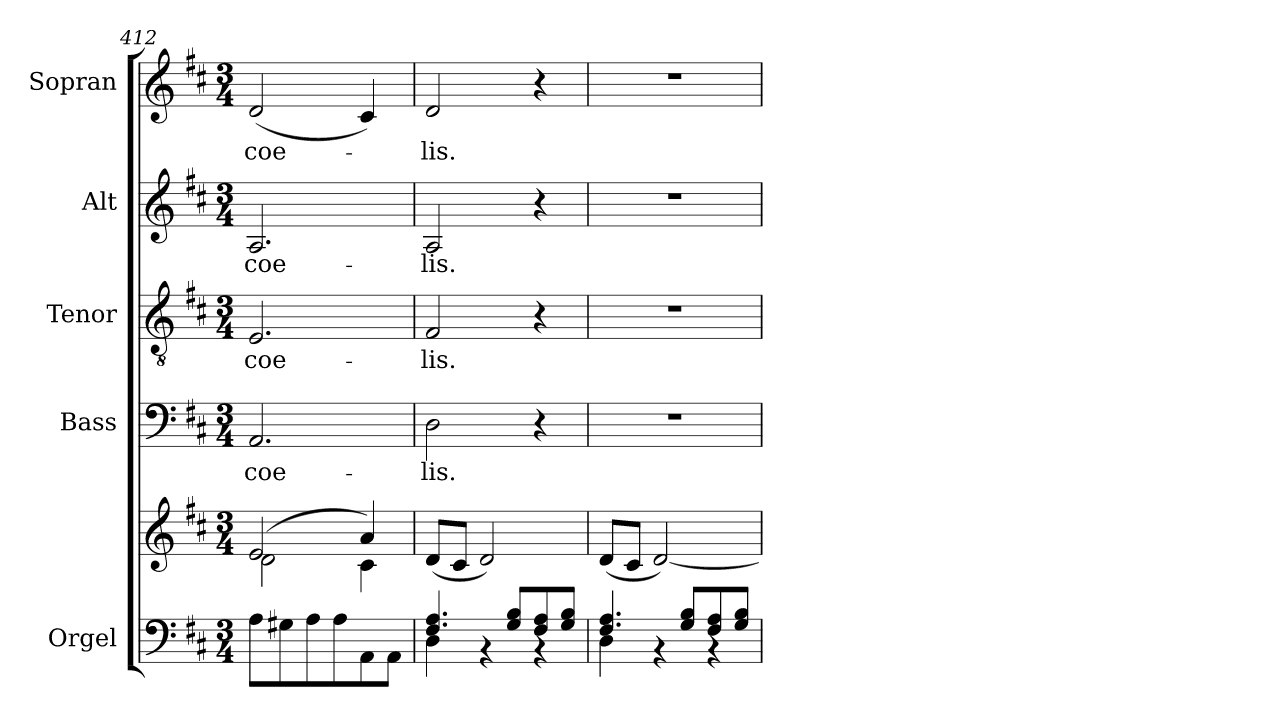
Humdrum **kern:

**kern	**kern	**kern	**text	**kern	**text	**kern	**text	**kern	**text
*part5	*part5	*part4	*part4	*part3	*part3	*part2	*part2	*part1	*part1
*staff6	*staff5	*staff4	*staff4	*staff3	*staff3	*staff2	*staff2	*staff1	*staff1
*I"Orgel	*	*I"Bass	*	*I"Tenor	*	*I"Alt	*	*I"Sopran	*
*I'Org.	*	*I'B.	*	*I'T.	*	*I'A.	*	*I'S.	*
*clefF4	*clefG2	*clefF4	*	*clefGv2	*	*clefG2	*	*clefG2	*
*k[f#c#]	*k[f#c#]	*k[f#c#]	*	*k[f#c#]	*	*k[f#c#]	*	*k[f#c#]	*
*D:	*D:	*D:	*	*D:	*	*D:	*	*D:	*
*M3/4	*M3/4	*M3/4	*	*M3/4	*	*M3/4	*	*M3/4	*
=412	=412	=412	=412	=412	=412	=412	=412	=412	=412
*	*^	*	*	*	*	*	*	*	*
!	!	!	!	!LO:LY:b	!	!LO:LY:b	!	!LO:LY:b	!	!LO:LY:b
8A\L	(2e/	2d\	2.AA/	coe-	2.E/	coe-	2.A/	coe-	(<2d/	coe-
8G#X\	.	.	.	.	.	.	.	.	.	.
8A\	.	.	.	.	.	.	.	.	.	.
8A\	.	.	.	.	.	.	.	.	.	.
8AA\	4a/)	4c#\	.	.	.	.	.	.	4c#/)	.
8AA\J	.	.	.	.	.	.	.	.	.	.
*	*v	*v	*	*	*	*	*	*	*	*
=413	=413	=413	=413	=413	=413	=413	=413	=413	=413
*^	*	*	*	*	*	*	*	*	*
!	!	!	!	!LO:LY:b	!	!LO:LY:b	!	!LO:LY:b	!	!LO:LY:b
4.F#/ 4.A/	4D\	(<8d/L	2D\	-lis.	2F#/	-lis.	2A/	-lis.	2d/	-lis.
.	.	8c#/J	.	.	.	.	.	.	.	.
.	4rAA	2d/)	.	.	.	.	.	.	.	.
8G/ 8B/L	.	.	.	.	.	.	.	.	.	.
8F#/ 8A/	4rAA	.	4r	.	4r	.	4r	.	4r	.
8G/ 8B/J	.	.	.	.	.	.	.	.	.	.
=414	=414	=414	=414	=414	=414	=414	=414	=414	=414	=414
4.F#/ 4.A/	4D\	(<8d/L	2.r	.	2.r	.	2.r	.	2.r	.
.	.	8c#/J	.	.	.	.	.	.	.	.
.	4rAA	[2d/)	.	.	.	.	.	.	.	.
8G/ 8B/L	.	.	.	.	.	.	.	.	.	.
8F#/ 8A/	4rAA	.	.	.	.	.	.	.	.	.
8G/ 8B/J	.	.	.	.	.	.	.	.	.	.
*v	*v	*	*	*	*	*	*	*	*	*
=	=	=	=	=	=	=	=	=	=
*-	*-	*-	*-	*-	*-	*-	*-	*-	*-
